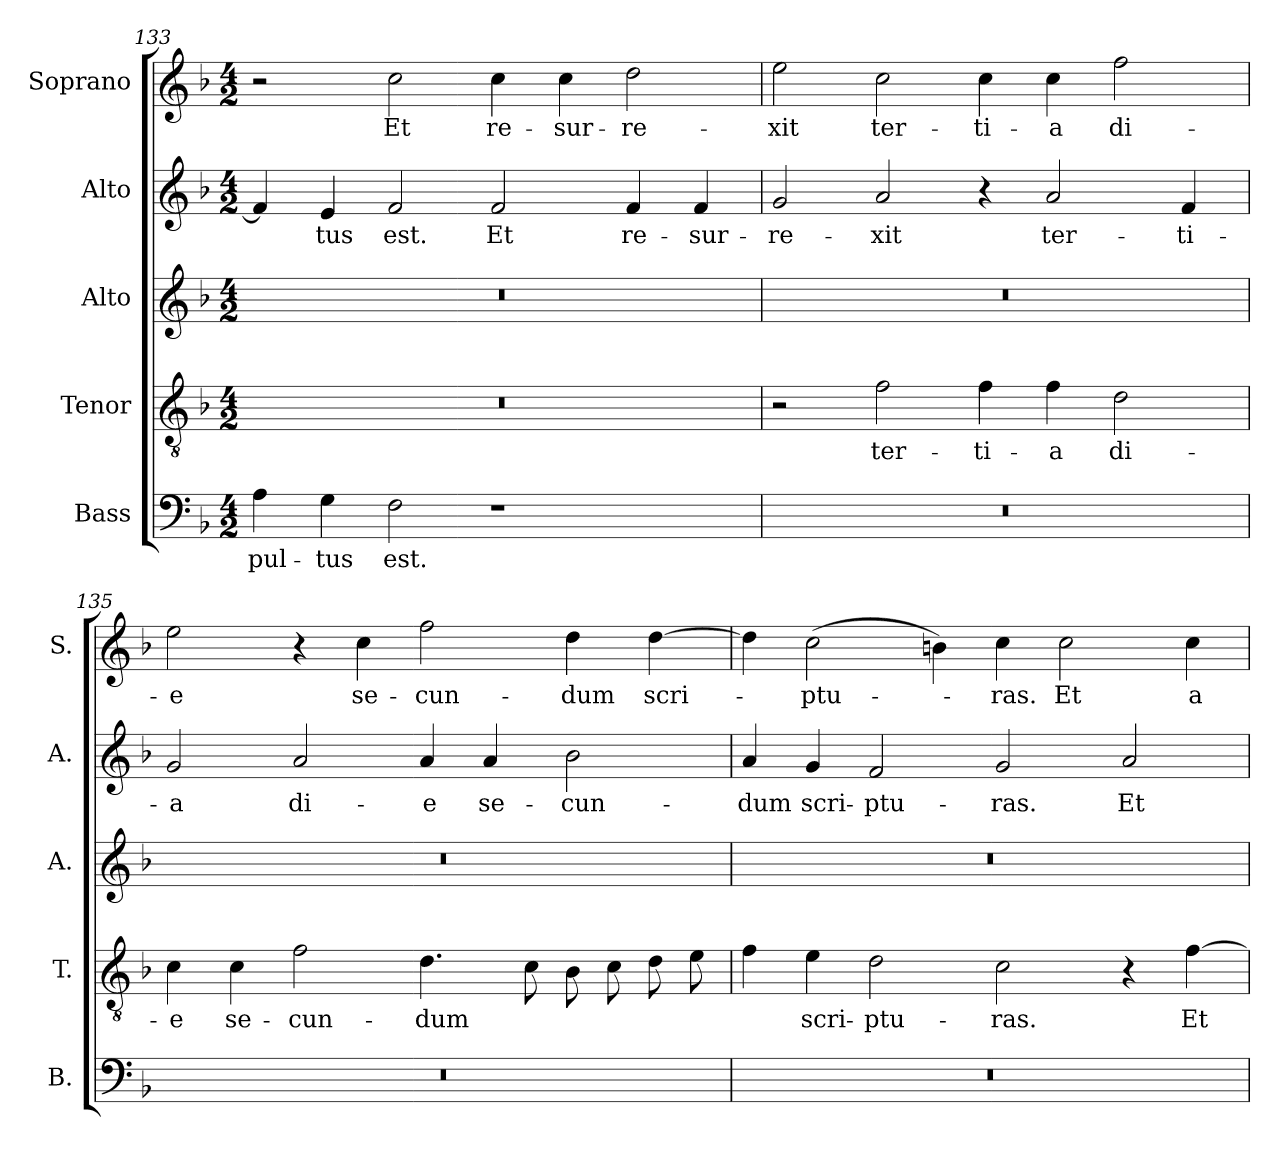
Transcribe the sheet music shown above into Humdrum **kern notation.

**kern	**text	**kern	**text	**kern	**kern	**text	**kern	**text
*part5	*part5	*part4	*part4	*part3	*part2	*part2	*part1	*part1
*staff5	*staff5	*staff4	*staff4	*staff3	*staff2	*staff2	*staff1	*staff1
*I"Bass	*	*I"Tenor	*	*I"Alto	*I"Alto	*	*I"Soprano	*
*I'B.	*	*I'T.	*	*I'A.	*I'A.	*	*I'S.	*
*clefF4	*	*clefGv2	*	*clefG2	*clefG2	*	*clefG2	*
*	*	*ITrd7c12	*	*	*	*	*	*
*k[b-]	*	*k[b-]	*	*k[b-]	*k[b-]	*	*k[b-]	*
*F:	*	*F:	*	*F:	*F:	*	*F:	*
*M4/2	*	*M4/2	*	*M4/2	*M4/2	*	*M4/2	*
=133	=133	=133	=133	=133	=133	=133	=133	=133
!	!LO:LY:b:color=#000000	!LO:N:vis=1	!	!LO:N:vis=1	!	!	!	!
4Ai\	-pul-	0r	.	0r	4fi/]	.	2r	.
!	!LO:LY:b:color=#000000	!	!	!	!	!	!	!
!	!	!	!	!	!	!LO:LY:b:color=#000000	!	!
4Gi\	-tus	.	.	.	4ei/	-tus	.	.
!	!LO:LY:b:color=#000000	!	!	!	!	!	!	!
!	!	!	!	!	!	!LO:LY:b:color=#000000	!	!
!	!	!	!	!	!	!	!	!LO:LY:b:color=#000000
2Fi\	est.	.	.	.	2fi/	est.	2cci\	Et
!	!	!	!	!	!	!LO:LY:b:color=#000000	!	!
!	!	!	!	!	!	!	!	!LO:LY:b:color=#000000
1r	.	.	.	.	2fi/	Et	4cci\	re-
!	!	!	!	!	!	!	!	!LO:LY:b:color=#000000
.	.	.	.	.	.	.	4cci\	-sur-
!	!	!	!	!	!	!LO:LY:b:color=#000000	!	!
!	!	!	!	!	!	!	!	!LO:LY:b:color=#000000
.	.	.	.	.	4fi/	re-	2ddi\	-re-
!	!	!	!	!	!	!LO:LY:b:color=#000000	!	!
.	.	.	.	.	4fi/	-sur-	.	.
=134	=134	=134	=134	=134	=134	=134	=134	=134
!LO:N:vis=1	!	!	!	!LO:N:vis=1	!	!	!	!
!	!	!	!	!	!	!LO:LY:b:color=#000000	!	!
!	!	!	!	!	!	!	!	!LO:LY:b:color=#000000
0r	.	2r	.	0r	2gi/	-re-	2eei\	-xit
!	!	!	!LO:LY:b:color=#000000	!	!	!	!	!
!	!	!	!	!	!	!LO:LY:b:color=#000000	!	!
!	!	!	!	!	!	!	!	!LO:LY:b:color=#000000
.	.	2Fi\	ter-	.	2ai/	-xit	2cci\	ter-
!	!	!	!LO:LY:b:color=#000000	!	!	!	!	!
!	!	!	!	!	!	!	!	!LO:LY:b:color=#000000
.	.	4Fi\	-ti-	.	4r	.	4cci\	-ti-
!	!	!	!LO:LY:b:color=#000000	!	!	!	!	!
!	!	!	!	!	!	!LO:LY:b:color=#000000	!	!
!	!	!	!	!	!	!	!	!LO:LY:b:color=#000000
.	.	4Fi\	-a	.	2ai/	ter-	4cci\	-a
!	!	!	!LO:LY:b:color=#000000	!	!	!	!	!
!	!	!	!	!	!	!	!	!LO:LY:b:color=#000000
.	.	2Di\	di-	.	.	.	2ffi\	di-
!	!	!	!	!	!	!LO:LY:b:color=#000000	!	!
.	.	.	.	.	4fi/	-ti-	.	.
!!LO:LB:g=z
=135	=135	=135	=135	=135	=135	=135	=135	=135
!LO:N:vis=1	!	!	!	!	!	!	!	!
!	!	!	!LO:LY:b:color=#000000	!LO:N:vis=1	!	!	!	!
!	!	!	!	!	!	!LO:LY:b:color=#000000	!	!
!	!	!	!	!	!	!	!	!LO:LY:b:color=#000000
0r	.	4Ci\	-e	0r	2gi/	-a	2eei\	-e
!	!	!	!LO:LY:b:color=#000000	!	!	!	!	!
.	.	4Ci\	se-	.	.	.	.	.
!	!	!	!LO:LY:b:color=#000000	!	!	!	!	!
!	!	!	!	!	!	!LO:LY:b:color=#000000	!	!
.	.	2Fi\	-cun-	.	2ai/	di-	4r	.
!	!	!	!	!	!	!	!	!LO:LY:b:color=#000000
.	.	.	.	.	.	.	4cci\	se-
!	!	!	!LO:LY:b:color=#000000	!	!	!	!	!
!	!	!	!	!	!	!LO:LY:b:color=#000000	!	!
!	!	!	!	!	!	!	!	!LO:LY:b:color=#000000
.	.	4.Di\	-dum	.	4ai/	-e	2ffi\	-cun-
!	!	!	!	!	!	!LO:LY:b:color=#000000	!	!
.	.	.	.	.	4ai/	se-	.	.
.	.	8Ci\	.	.	.	.	.	.
!	!	!	!	!	!	!LO:LY:b:color=#000000	!	!
!	!	!	!	!	!	!	!	!LO:LY:b:color=#000000
.	.	8BB-i\	.	.	2b-i\	-cun-	4ddi\	-dum
.	.	8Ci\	.	.	.	.	.	.
!	!	!	!	!	!	!	!	!LO:LY:b:color=#000000
.	.	8Di\	.	.	.	.	[4ddi\	scri-
.	.	8Ei\	.	.	.	.	.	.
=136	=136	=136	=136	=136	=136	=136	=136	=136
!LO:N:vis=1	!	!	!	!LO:N:vis=1	!	!	!	!
!	!	!	!	!	!	!LO:LY:b:color=#000000	!	!
0r	.	4Fi\	.	0r	4ai/	-dum	4ddi\]	.
!	!	!	!LO:LY:b:color=#000000	!	!	!	!	!
!	!	!	!	!	!	!LO:LY:b:color=#000000	!	!
!	!	!	!	!	!	!	!	!LO:LY:b:color=#000000
.	.	4Ei\	scri-	.	4gi/	scri-	(2cci\	-ptu-
!	!	!	!LO:LY:b:color=#000000	!	!	!	!	!
!	!	!	!	!	!	!LO:LY:b:color=#000000	!	!
.	.	2Di\	-ptu-	.	2fi/	-ptu-	.	.
.	.	.	.	.	.	.	4bni\)	.
!	!	!	!LO:LY:b:color=#000000	!	!	!	!	!
!	!	!	!	!	!	!LO:LY:b:color=#000000	!	!
!	!	!	!	!	!	!	!	!LO:LY:b:color=#000000
.	.	2Ci\	-ras.	.	2gi/	-ras.	4cci\	-ras.
!	!	!	!	!	!	!	!	!LO:LY:b:color=#000000
.	.	.	.	.	.	.	2cci\	Et
!	!	!	!	!	!	!LO:LY:b:color=#000000	!	!
.	.	4r	.	.	2ai/	Et	.	.
!	!	!	!LO:LY:b:color=#000000	!	!	!	!	!
!	!	!	!	!	!	!	!	!LO:LY:b:color=#000000
.	.	[4Fi\	Et	.	.	.	4cci\	a-
=	=	=	=	=	=	=	=	=
*-	*-	*-	*-	*-	*-	*-	*-	*-
